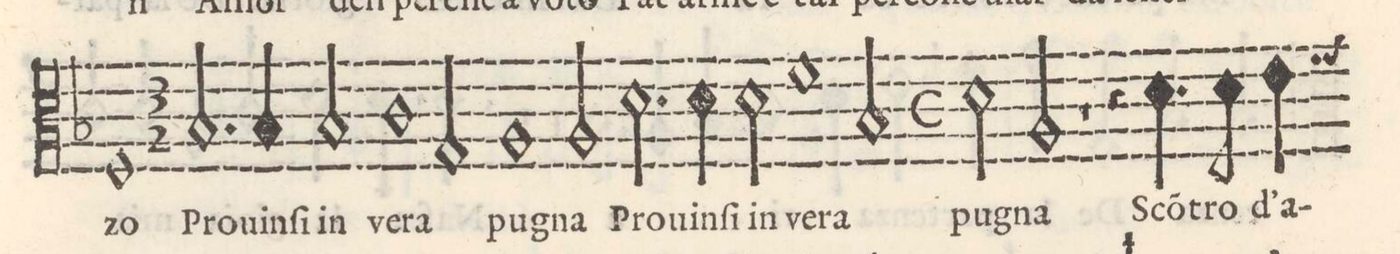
**kern	**text
*I"SESTO	*
*clefC3	*
*k[b-]	*
*met(c)	*
*M4/4	*
1F	-zo
=91-	=91-
*M3/2	*
2.B-/	Pro-
4B-/	-vin-
2B-/	-ſi
=92-	=92-
1c	in ve-
2G/	-ra
=93-	=93-
1A	pug-
2A/	-na
=94-	=94-
2.d\	Pro-
4d\	-vin-
2d\	-ſi in
=95-	=95-
1f	ve-
2B-/	-ra
=96-	=96-
*M4/4	*
*met(c)	*
2d\	pug-
2A/	-na
=97-	=97-
1r	.
=98-	=98-
4r	.
4.d\	Sco-
8d\	-tro
4e\	d'a-
=99-	=99-
*-	*-
